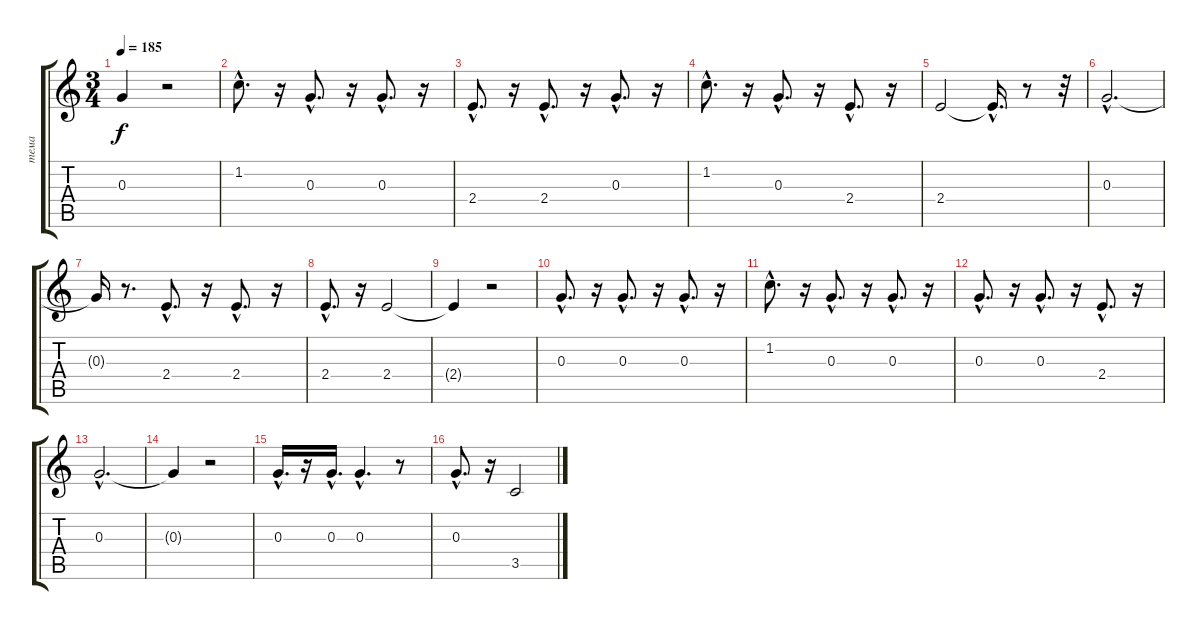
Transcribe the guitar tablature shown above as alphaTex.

\track ("тема" "тема") {instrument acousticguitarnylon}
\staff {score tabs}
\tuning (E4 B3 G3 D3 A2 E2) {hide}
\ts (3 4)
\tempo 185
\clef g2
\ks c
0.3{t}.4{dy f} r.2 |
1.2{hac}.8{d} r.16 0.3{hac}.8{d} r.16 0.3{hac}.8{d} r.16 |
2.4{hac}.8{d} r.16 2.4{hac}.8{d} r.16 0.3{hac}.8{d} r.16 |
1.2{hac}.8{d} r.16 0.3{hac}.8{d} r.16 2.4{hac}.8{d} r.16 |
2.4.2 2.4{hac t}.16{d} r.8 r.32 |
0.3{hac}.2{d} |
0.3{t}.16 r.8{d} 2.4{hac}.8{d} r.16 2.4{hac}.8{d} r.16 |
2.4{hac}.8{d} r.16 2.4.2 |
2.4{t}.4 r.2 |
0.3{hac}.8{d} r.16 0.3{hac}.8{d} r.16 0.3{hac}.8{d} r.16 |
1.2{hac}.8{d} r.16 0.3{hac}.8{d} r.16 0.3{hac}.8{d} r.16 |
0.3{hac}.8{d} r.16 0.3{hac}.8{d} r.16 2.4{hac}.8{d} r.16 |
0.3{hac}.2{d} |
0.3{t}.4 r.2 |
0.3{hac}.16{d} r.16 0.3{hac}.16{d} 0.3{hac}.4{d} r.8 |
0.3{hac}.8{d} r.16 3.5.2
